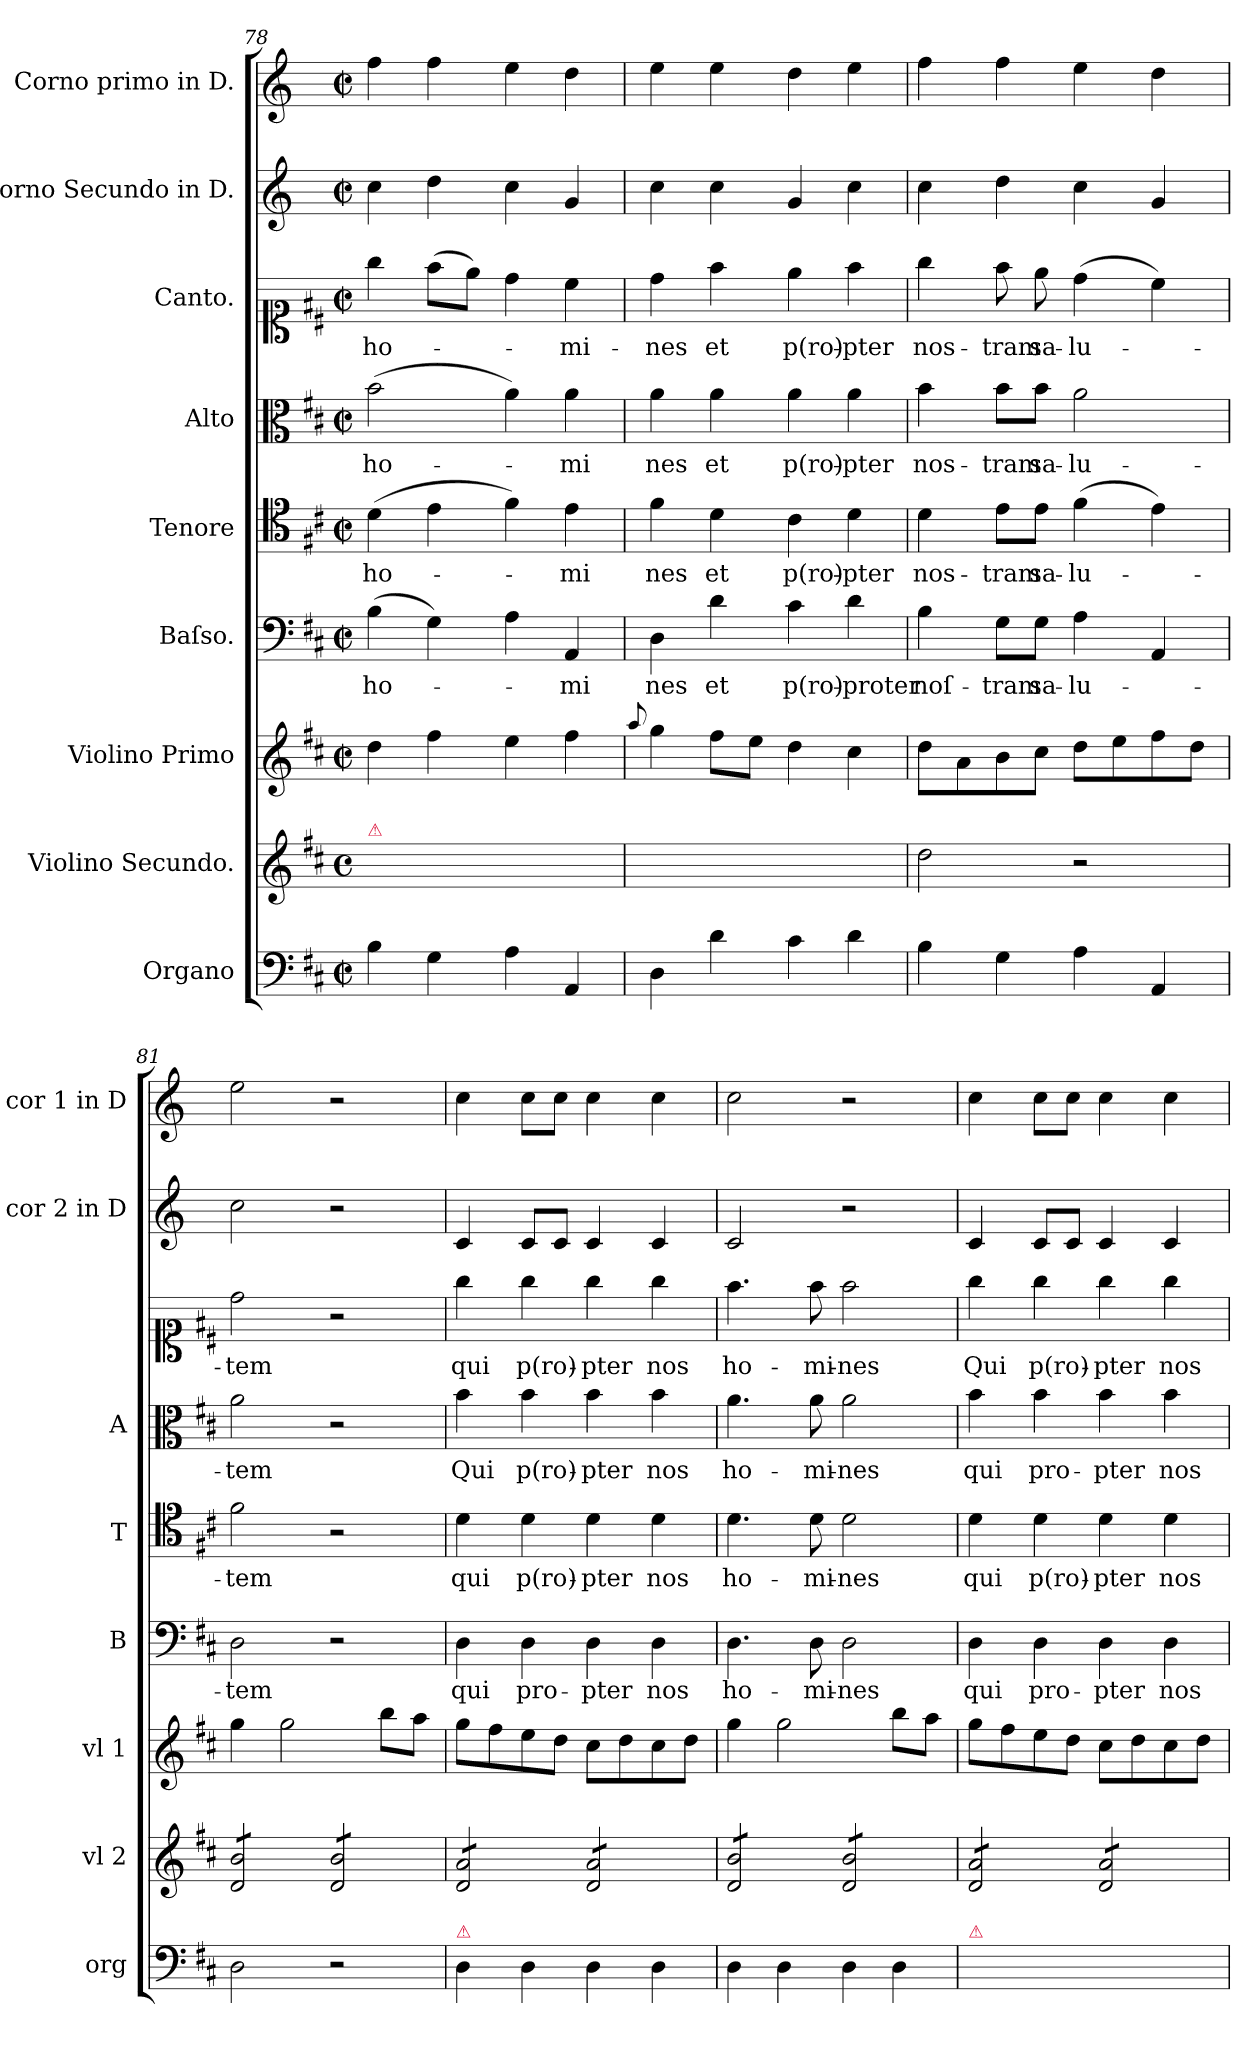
**kern	**kern	**kern	**kern	**text	**kern	**text	**kern	**text	**kern	**text	**kern	**kern
*part9	*part8	*part7	*part6	*part6	*part5	*part5	*part4	*part4	*part3	*part3	*part2	*part1
*staff9	*staff8	*staff7	*staff6	*staff6	*staff5	*staff5	*staff4	*staff4	*staff3	*staff3	*staff2	*staff1
*I"Organo	*I"Violino Secundo.	*I"Violino Primo	*I"Baſso.	*	*I"Tenore	*	*I"Alto	*	*I"Canto.	*	*I"Corno Secundo in D.	*I"Corno primo in D.
*I'org	*I'vl 2	*I'vl 1	*I'B	*	*I'T	*	*I'A	*	*	*	*I'cor 2 in D	*I'cor 1 in D
*clefF4	*clefG2	*clefG2	*clefF4	*	*clefC4	*	*clefC3	*	*clefC1	*	*clefG2	*clefG2
*	*	*	*	*	*	*	*	*	*	*	*ITrd6c10	*ITrd6c10
*k[f#c#]	*k[f#c#]	*k[f#c#]	*k[f#c#]	*	*k[f#c#]	*	*k[f#c#]	*	*k[f#c#]	*	*k[f#c#]	*k[f#c#]
*M2/2	*M2/2	*M2/2	*M2/2	*	*M2/2	*	*M2/2	*	*M2/2	*	*M2/2	*M2/2
*met(c|)	*met(c)	*met(c|)	*met(c|)	*	*met(c|)	*	*met(c|)	*	*met(c|)	*	*met(c|)	*met(c|)
=78	=78	=78	=78	=78	=78	=78	=78	=78	=78	=78	=78	=78
!	!LO:TX:a:color=crimson:t=⚠	!	!	!	!	!	!	!	!	!	!	!
4B\	4dd\yy	4dd\	(4B\	-ho-	(4d\	ho-	(2b\	ho-	4gg\	ho-	4d\	4g\
4G\	4ff#\yy	4ff#\	4G\)	.	4e\	.	.	.	(8ff#\L	.	4e\	4g\
.	.	.	.	.	.	.	.	.	8ee\J)	.	.	.
4A\	4ee\yy	4ee\	4A\	.	4f#\)	.	4a\)	.	4dd\	.	4d\	4f#\
4AA/	[4ff#\yy	4ff#\	4AA/	-mi	4e\	-mi	4a\	-mi	4cc#\	-mi-	4A/	4e\
=79	=79	=79	=79	=79	=79	=79	=79	=79	=79	=79	=79	=79
.	8qqaa/yy]	8qqaa/	.	.	.	.	.	.	.	.	.	.
4D\	4gg\yy	4gg\	4D\	-nes	4f#\	-nes	4a\	-nes	4dd\	-nes	4d\	4f#\
4d\	8ff#\Lyy	8ff#\L	4d\	et	4d\	et	4a\	et	4ff#\	et	4d\	4f#\
.	8ee\Jyy	8ee\J	.	.	.	.	.	.	.	.	.	.
4c#\	4dd\yy	4dd\	4c#\	p(ro)-	4c#\	p(ro)-	4a\	p(ro)-	4ee\	p(ro)-	4A/	4e\
4d\	4cc#\yy	4cc#\	4d\	-proter	4d\	-pter	4a\	-pter	4ff#\	-pter	4d\	4f#\
=80	=80	=80	=80	=80	=80	=80	=80	=80	=80	=80	=80	=80
4B\	2dd\	8dd\L	4B\	noſ-	4d\	nos-	4b\	nos-	4gg\	nos-	4d\	4g\
.	.	8a\	.	.	.	.	.	.	.	.	.	.
4G\	.	8b\	8G\L	-tram	8e\L	-tram	8b\L	-tram	8ff#\	-tram	4e\	4g\
.	.	8cc#\J	8G\J	sa-	8e\J	sa-	8b\J	sa-	8ee\	sa-	.	.
4A\	2r	8dd\L	4A\	-lu-	(4f#\	-lu-	2a\	-lu-	(4dd\	-lu-	4d\	4f#\
.	.	8ee\	.	.	.	.	.	.	.	.	.	.
4AA/	.	8ff#\	4AA/	.	4e\)	.	.	.	4cc#\)	.	4A/	4e\
.	.	8dd\J	.	.	.	.	.	.	.	.	.	.
=81	=81	=81	=81	=81	=81	=81	=81	=81	=81	=81	=81	=81
*	*tremolo	*	*	*	*	*	*	*	*	*	*	*
2D\	8d/ 8b/L	4gg\	2D\	-tem	2f#\	-tem	2a\	-tem	2dd\	-tem	2d\	2f#\
.	8d/ 8b/	.	.	.	.	.	.	.	.	.	.	.
.	8d/ 8b/	2gg\	.	.	.	.	.	.	.	.	.	.
.	8d/ 8b/J	.	.	.	.	.	.	.	.	.	.	.
2r	8d/ 8b/L	.	2r	.	2r	.	2r	.	2r	.	2r	2r
.	8d/ 8b/	.	.	.	.	.	.	.	.	.	.	.
.	8d/ 8b/	8bb\L	.	.	.	.	.	.	.	.	.	.
.	8d/ 8b/J	8aa\J	.	.	.	.	.	.	.	.	.	.
=82	=82	=82	=82	=82	=82	=82	=82	=82	=82	=82	=82	=82
!LO:TX:a:color=crimson:t=⚠	!	!	!	!	!	!	!	!	!	!	!	!
4D\	8d/ 8a/L	8gg\L	4D\	qui	4d\	qui	4b\	Qui	4gg\	qui	4D/	4d\
.	8d/ 8a/	8ff#\	.	.	.	.	.	.	.	.	.	.
4D\	8d/ 8a/	8ee\	4D\	pro-	4d\	p(ro)-	4b\	p(ro)-	4gg\	p(ro)-	8D/L	8d\L
.	8d/ 8a/J	8dd\J	.	.	.	.	.	.	.	.	8D/J	8d\J
4D\	8d/ 8a/L	8cc#\L	4D\	-pter	4d\	-pter	4b\	-pter	4gg\	-pter	4D/	4d\
.	8d/ 8a/	8dd\	.	.	.	.	.	.	.	.	.	.
4D\	8d/ 8a/	8cc#\	4D\	nos	4d\	nos	4b\	nos	4gg\	nos	4D/	4d\
.	8d/ 8a/J	8dd\J	.	.	.	.	.	.	.	.	.	.
=83	=83	=83	=83	=83	=83	=83	=83	=83	=83	=83	=83	=83
4D\	8d/ 8b/L	4gg\	4.D\	ho-	4.d\	ho-	4.a\	ho-	4.ff#\	ho-	2D/	2d\
.	8d/ 8b/	.	.	.	.	.	.	.	.	.	.	.
4D\	8d/ 8b/	2gg\	.	.	.	.	.	.	.	.	.	.
.	8d/ 8b/J	.	8D\	-mi-	8d\	-mi-	8a\	-mi-	8ff#\	-mi-	.	.
4D\	8d/ 8b/L	.	2D\	-nes	2d\	-nes	2a\	-nes	2ff#\	-nes	2r	2r
.	8d/ 8b/	.	.	.	.	.	.	.	.	.	.	.
4D\	8d/ 8b/	8bb\L	.	.	.	.	.	.	.	.	.	.
.	8d/ 8b/J	8aa\J	.	.	.	.	.	.	.	.	.	.
=84	=84	=84	=84	=84	=84	=84	=84	=84	=84	=84	=84	=84
!LO:TX:a:color=crimson:t=⚠	!	!	!	!	!	!	!	!	!	!	!	!
!	!	!	!	!LO:LY:i	!	!	!	!	!	!	!	!
4D\yy	8d/ 8a/L	8gg\L	4D\	qui	4d\	qui	4b\	qui	4gg\	Qui	4D/	4d\
.	8d/ 8a/	8ff#\	.	.	.	.	.	.	.	.	.	.
!	!	!	!	!LO:LY:i	!	!	!	!LO:LY:i	!	!	!	!
4D\yy	8d/ 8a/	8ee\	4D\	pro-	4d\	p(ro)-	4b\	pro-	4gg\	p(ro)-	8D/L	8d\L
.	8d/ 8a/J	8dd\J	.	.	.	.	.	.	.	.	8D/J	8d\J
!	!	!	!	!LO:LY:i	!	!	!	!LO:LY:i	!	!	!	!
4D\yy	8d/ 8a/L	8cc#\L	4D\	-pter	4d\	-pter	4b\	-pter	4gg\	-pter	4D/	4d\
.	8d/ 8a/	8dd\	.	.	.	.	.	.	.	.	.	.
!	!	!	!	!LO:LY:i	!	!	!	!LO:LY:i	!	!	!	!
[4D\yy	8d/ 8a/	8cc#\	4D\	nos	4d\	nos	4b\	nos	4gg\	nos	4D/	4d\
.	8d/ 8a/J	8dd\J	.	.	.	.	.	.	.	.	.	.
*	*Xtremolo	*	*	*	*	*	*	*	*	*	*	*
=	=	=	=	=	=	=	=	=	=	=	=	=
*-	*-	*-	*-	*-	*-	*-	*-	*-	*-	*-	*-	*-
